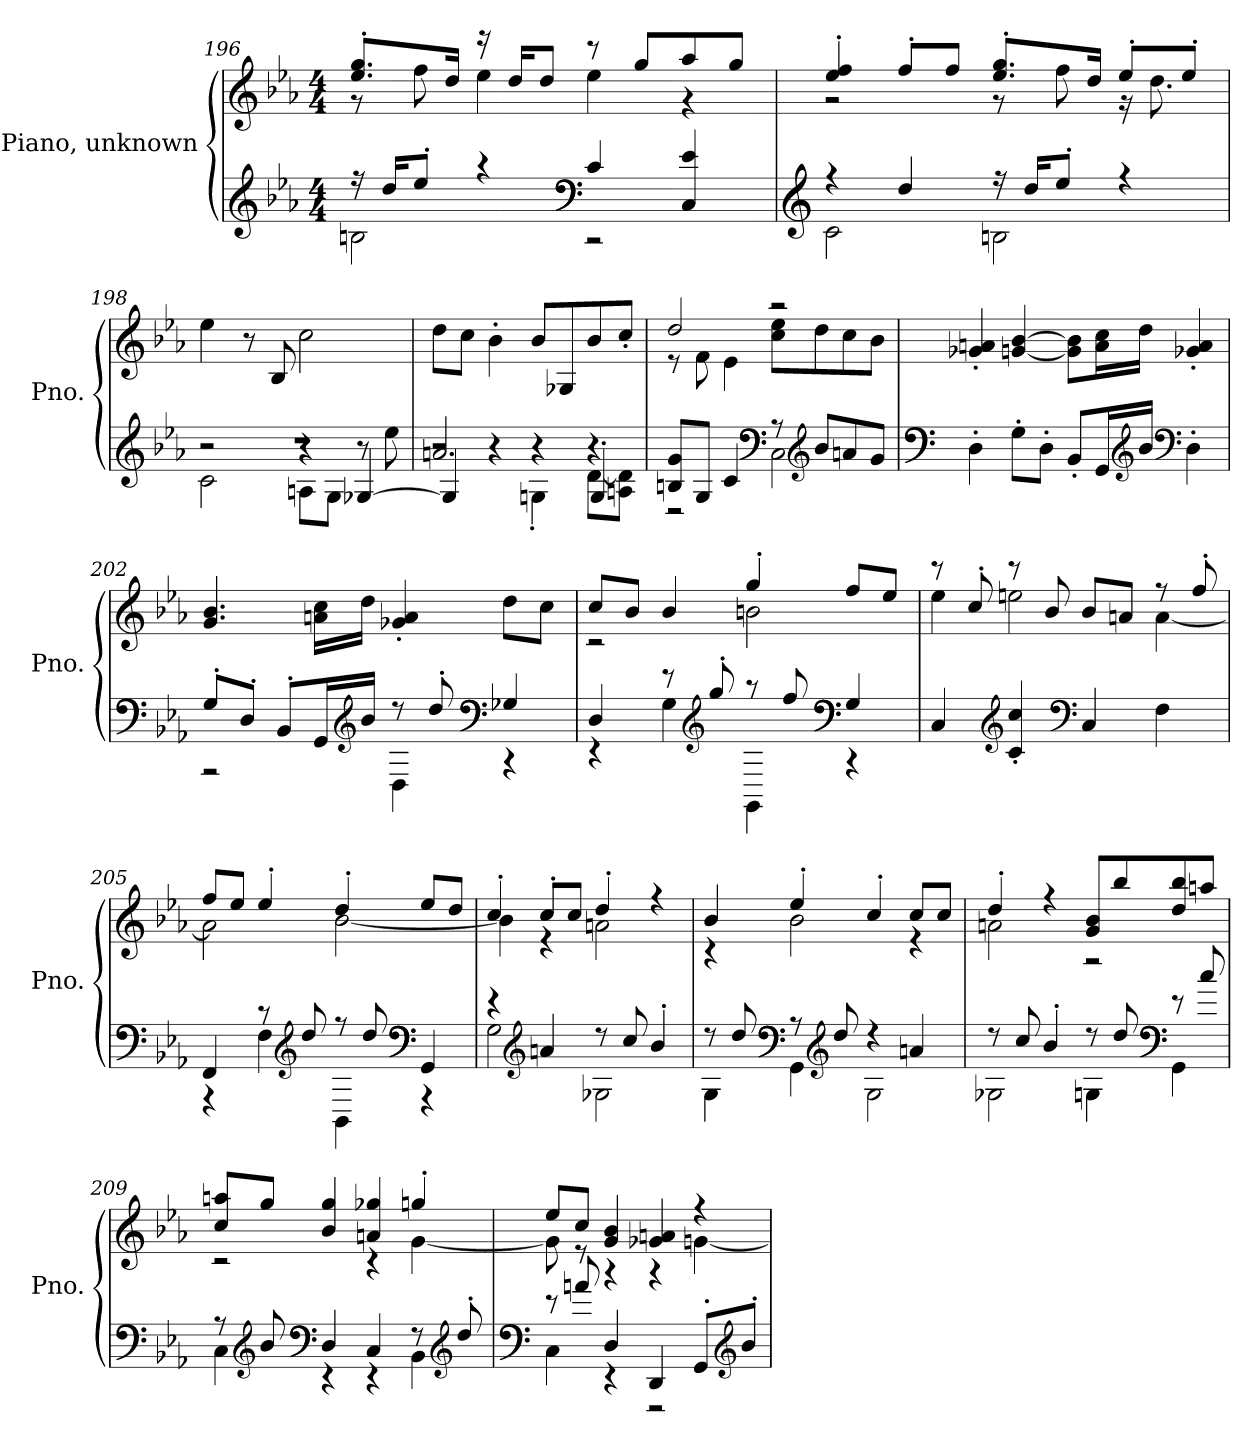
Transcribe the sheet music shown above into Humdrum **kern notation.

**kern	**kern
*part1	*part1
*staff2	*staff1
*I"Piano, unknown	*
*I'Pno.	*
*clefG2	*clefG2
*k[b-e-a-]	*k[b-e-a-]
*M4/4	*M4/4
=196	=196
*^	*^
16r	2Bn\	8.ee-/' 8.gg/'L	8r
16dd/KL	.	.	.
8ee-'/J	.	.	8ff\
.	.	16dd/Jk	.
4r	.	16r	4ee-\
.	.	16dd/KL	.
.	.	8dd/J	.
*clefF4	*	*	*
4c/	2r	8r	4ee-\
.	.	8gg/L	.
4C/ 4e-/	.	8aa-/	4r
.	.	8gg/J	.
=197	=197	=197	=197
*clefG2	*	*	*
4r	2c\	4ee-/' 4ff/'	2r
4dd/	.	8ff'/L	.
.	.	8ff/J	.
16r	2Bn\	8.ee-/' 8.gg/'L	8r
16dd/KL	.	.	.
8ee-'/J	.	.	8ff\
.	.	16dd/Jk	.
4r	.	8ee-'/L	16r
.	.	.	8.dd\
.	.	8ee-'/J	.
*	*	*v	*v
=198	=198	=198
*	*^	*
1r	2c\	2r	4ee-\
.	.	.	8r
.	.	.	8B-/
.	8An\L	4r	2cc\
.	8G\J	.	.
.	8r	[4G-X/	.
.	8ee-\	.	.
!!LO:LB:g=z
=199	=199	=199	=199
2.an/	2r	4G-/]	8dd\L
.	.	.	8cc\J
.	.	4r	4b-'\
.	4Gn'\	4r	8b-/L
.	.	.	8G-X/
4r	[8d\L	4G'/	8b-/
.	8An\ 8d\]J	.	8cc'/J
*	*v	*v	*
=200	=200	=200
*	*	*^
8Bn/ 8g/L	2r	2dd/	8r
8G/J	.	.	8f\
4c/	.	.	4e-\
*clefF4	*	*	*
8r	2C\	2r	8cc\ 8ee-\L
*clefG2	*	*	*
8b-/L	.	.	8dd\
8an/	.	.	8cc\
8g/J	.	.	8b-\J
*v	*v	*	*
*	*v	*v
=201	=201
*clefF4	*
4D'\	4g-X/' 4an/'
8G'\L	[4gn/ [4b-/
8D'\J	.
8BB-'/L	8g\] 8b-\]L
16GG/L	16a\ 16cc\L
*clefG2	*
16b-/JJ	16dd\JJ
*clefF4	*
4D'\	4g-X/' 4a/'
!!LO:PB:g=z
=202	=202
*^	*
8G'/L	2r	4.g/ 4.b-/
8D'/J	.	.
8BB-'/L	.	.
16GG/L	.	16an\ 16cc\LL
*clefG2	*	*
16b-/JJ	.	16dd\JJ
8r	4D\	4g-X/' 4a/'
8dd'/	.	.
*clefF4	*	*
4G-X/	4r	8dd\L
.	.	8cc\J
=203	=203	=203
*	*	*^
4D/	4r	8cc/L	2r
.	.	8b-/J	.
8r	4G\	4b-/	.
*clefG2	*	*	*
8gg'/	.	.	.
8r	4GG\	4gg'/	2bn\
8ff/	.	.	.
*clefF4	*	*	*
4G/	4r	8ff/L	.
.	.	8ee-/J	.
*v	*v	*	*
=204	=204	=204
4C/	8r	4ee-\
.	8cc'/	.
*clefG2	*	*
4c/' 4cc/'	8r	2een\
.	8b-/	.
*clefF4	*	*
4C/	8b-/L	.
.	8an/J	.
4F\	8r	[4a\
.	8ff'/	.
!!LO:LB:g=z	!!
=205	=205	=205
*^	*	*
4FF/	4r	8ff/L	2a\]
.	.	8ee-/J	.
8r	4F\	4ee-'/	.
*clefG2	*	*	*
8dd/	.	.	.
8r	4BB-\	4dd'/	[2b-\
8dd/	.	.	.
*clefF4	*	*	*
4GG/	4r	8ee-/L	.
.	.	8dd/J	.
=206	=206	=206	=206
4r	2G\	4cc'/	4b-\]
*clefG2	*	*	*
4an/	.	8cc'/L	4r
.	.	8cc/J	.
8r	2G-X\	4dd'/	2an\
8cc/	.	.	.
4b-'/	.	4r	.
=207	=207	=207	=207
8r	4G\	4b-/	4r
8dd/	.	.	.
*clefF4	*	*	*
8r	4GG\	4ee-'/	2b-\
*clefG2	*	*	*
8dd/	.	.	.
4r	2G\	4cc'/	.
4an/	.	8cc/L	4r
.	.	8cc/J	.
!!LO:LB:g=z	!!
=208	=208	=208	=208
8r	2G-X\	4dd'/	2an\
8cc/	.	.	.
4b-'/	.	4r	.
8r	4Gn\	8g/ 8b-/L	2r
8dd/	.	8bb-/	.
*clefF4	*	*	*
8r	4GG\	8dd/ 8bb-/	.
8cc/	.	8aan/J	.
=209	=209	=209	=209
8r	4C\	8cc/ 8aan/L	2r
*clefG2	*	*	*
8b-/	.	8gg/J	.
*clefF4	*	*	*
4D/	4r	4b-/ 4gg/	.
4C/	4r	4an/ 4gg-X/	4r
8r	4BB-\	4ggn'/	[4g\
*clefG2	*	*	*
8dd'/	.	.	.
=210	=210	=210	=210
*clefF4	*	*	*
8r	4C\	8ee-/L	8g\]
8an/	.	8cc/J	8r
4D/	4r	4g/ 4b-/	4r
4DD/	2r	4g-X/ 4an/	4r
8GG'/L	.	4r	[4gn\
*clefG2	*	*	*
8b-'/J	.	.	.
*v	*v	*	*
*	*v	*v
=	=
*-	*-
